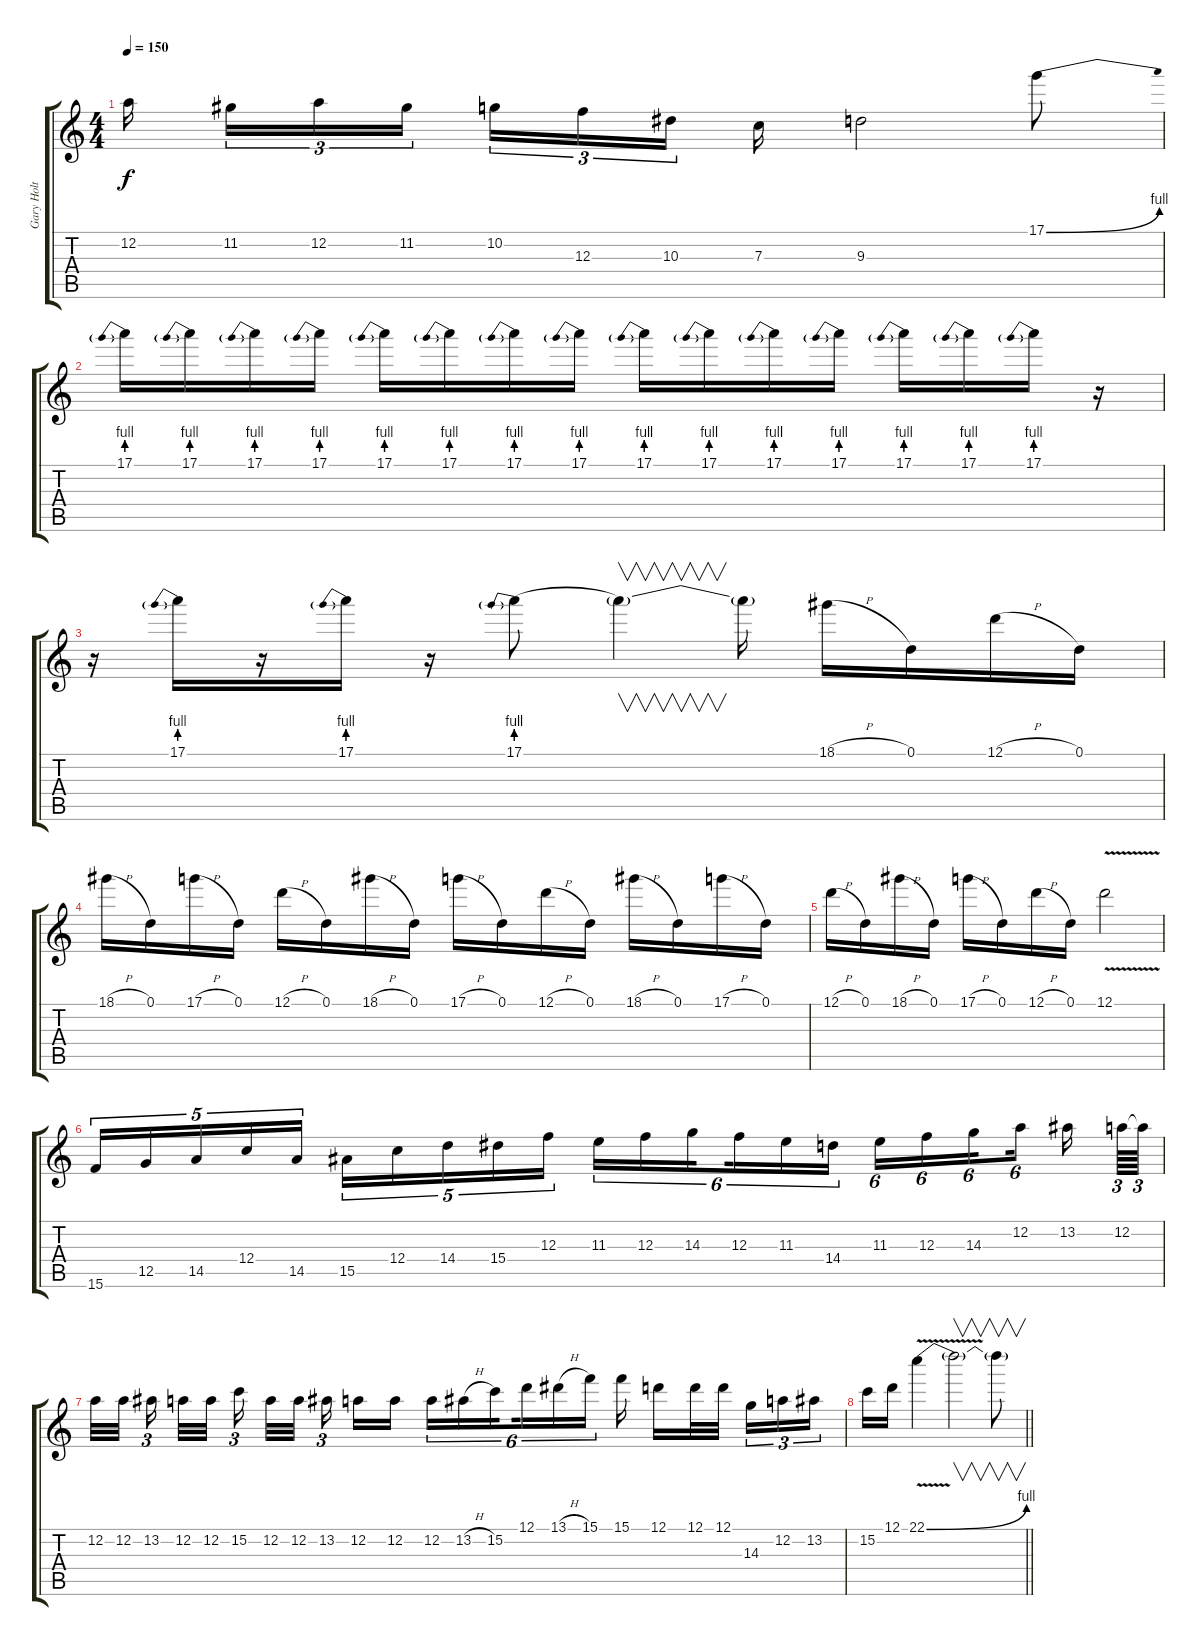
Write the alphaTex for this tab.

\track ("Gary Holt" "Gary Holt") {instrument distortionguitar}
\staff {score tabs}
\tuning (D4 A3 F3 C3 G2 D2) {hide}
\ts (4 4)
\tempo 150
\clef g2
\ks c
12.2.16{dy f beam splitsecondary} 11.2.16{tu (3 2)} 12.2.16{tu (3 2)} 11.2.16{tu (3 2) beam splitsecondary} 10.2.16{tu (3 2)} 12.3.16{tu (3 2)} 10.3.16{tu (3 2)} 7.3.16 9.3.2 17.1{be (bend 0 0 60 4)}.8 |
17.1{be (prebend 0 4 60 4)}.16 17.1{be (prebend 0 4 60 4)}.16 17.1{be (prebend 0 4 60 4)}.16 17.1{be (prebend 0 4 60 4)}.16 17.1{be (prebend 0 4 60 4)}.16 17.1{be (prebend 0 4 60 4)}.16 17.1{be (prebend 0 4 60 4)}.16 17.1{be (prebend 0 4 60 4)}.16 17.1{be (prebend 0 4 60 4)}.16 17.1{be (prebend 0 4 60 4)}.16 17.1{be (prebend 0 4 60 4)}.16 17.1{be (prebend 0 4 60 4)}.16 17.1{be (prebend 0 4 60 4)}.16 17.1{be (prebend 0 4 60 4)}.16 17.1{be (prebend 0 4 60 4)}.16 r.16 |
r.16 17.1{be (prebend 0 4 60 4)}.16 r.16 17.1{be (prebend 0 4 60 4)}.16 r.16 17.1{be (prebend 0 4 60 4)}.8 17.1{t}.4{v} 17.1{t}.16 18.1{h}.16 0.1.16 12.1{h}.16 0.1.16 |
18.1{h}.16 0.1.16 17.1{h}.16 0.1.16 12.1{h}.16 0.1.16 18.1{h}.16 0.1.16 17.1{h}.16 0.1.16 12.1{h}.16 0.1.16 18.1{h}.16 0.1.16 17.1{h}.16 0.1.16 |
12.1{h}.16 0.1.16 18.1{h}.16 0.1.16 17.1{h}.16 0.1.16 12.1{h}.16 0.1.16 12.1{v}.2 |
15.6.16{tu (5 4)} 12.5.16{tu (5 4)} 14.5.16{tu (5 4)} 12.4.16{tu (5 4)} 14.5.16{tu (5 4)} 15.5.16{tu (5 4)} 12.4.16{tu (5 4)} 14.4.16{tu (5 4)} 15.4.16{tu (5 4)} 12.3.16{tu (5 4)} 11.3.16{tu (6 4)} 12.3.16{tu (6 4)} 14.3.16{tu (6 4) beam splitsecondary} 12.3.16{tu (6 4)} 11.3.16{tu (6 4)} 14.4.16{tu (6 4)} 11.3.16{tu (6 4)} 12.3.16{tu (6 4)} 14.3.16{tu (6 4) beam splitsecondary} 12.2.16{tu (6 4) beam splitsecondary} 13.2.16{beam splitsecondary} 12.2.64{tu (3 2)} 12.2{t}.64{tu (3 2)} |
12.2.32 12.2.32{beam splitsecondary} 13.2.16{tu (3 2) beam splitsecondary} 12.2.32 12.2.32{beam splitsecondary} 15.2.16{tu (3 2) beam splitsecondary} 12.2.32 12.2.32 13.2.16{tu (3 2) beam splitsecondary} 12.2.16 12.2.16{beam splitsecondary} 12.2.16{tu (6 4)} 13.2{h}.16{tu (6 4)} 15.2.16{tu (6 4) beam splitsecondary} 12.1.16{tu (6 4)} 13.1{h}.16{tu (6 4)} 15.1.16{tu (6 4) beam splitsecondary} 15.1.16 12.1.16 12.1.32 12.1.32{beam splitsecondary} 14.3.16{tu (3 2)} 12.2.16{tu (3 2)} 13.2.16{tu (3 2)} |
\barLineRight lightlight
15.2.16 12.1.16 22.1{be (bend 0 0 60 4) v}.4 22.1{t}.2{v} 22.1{t}.8{v}
